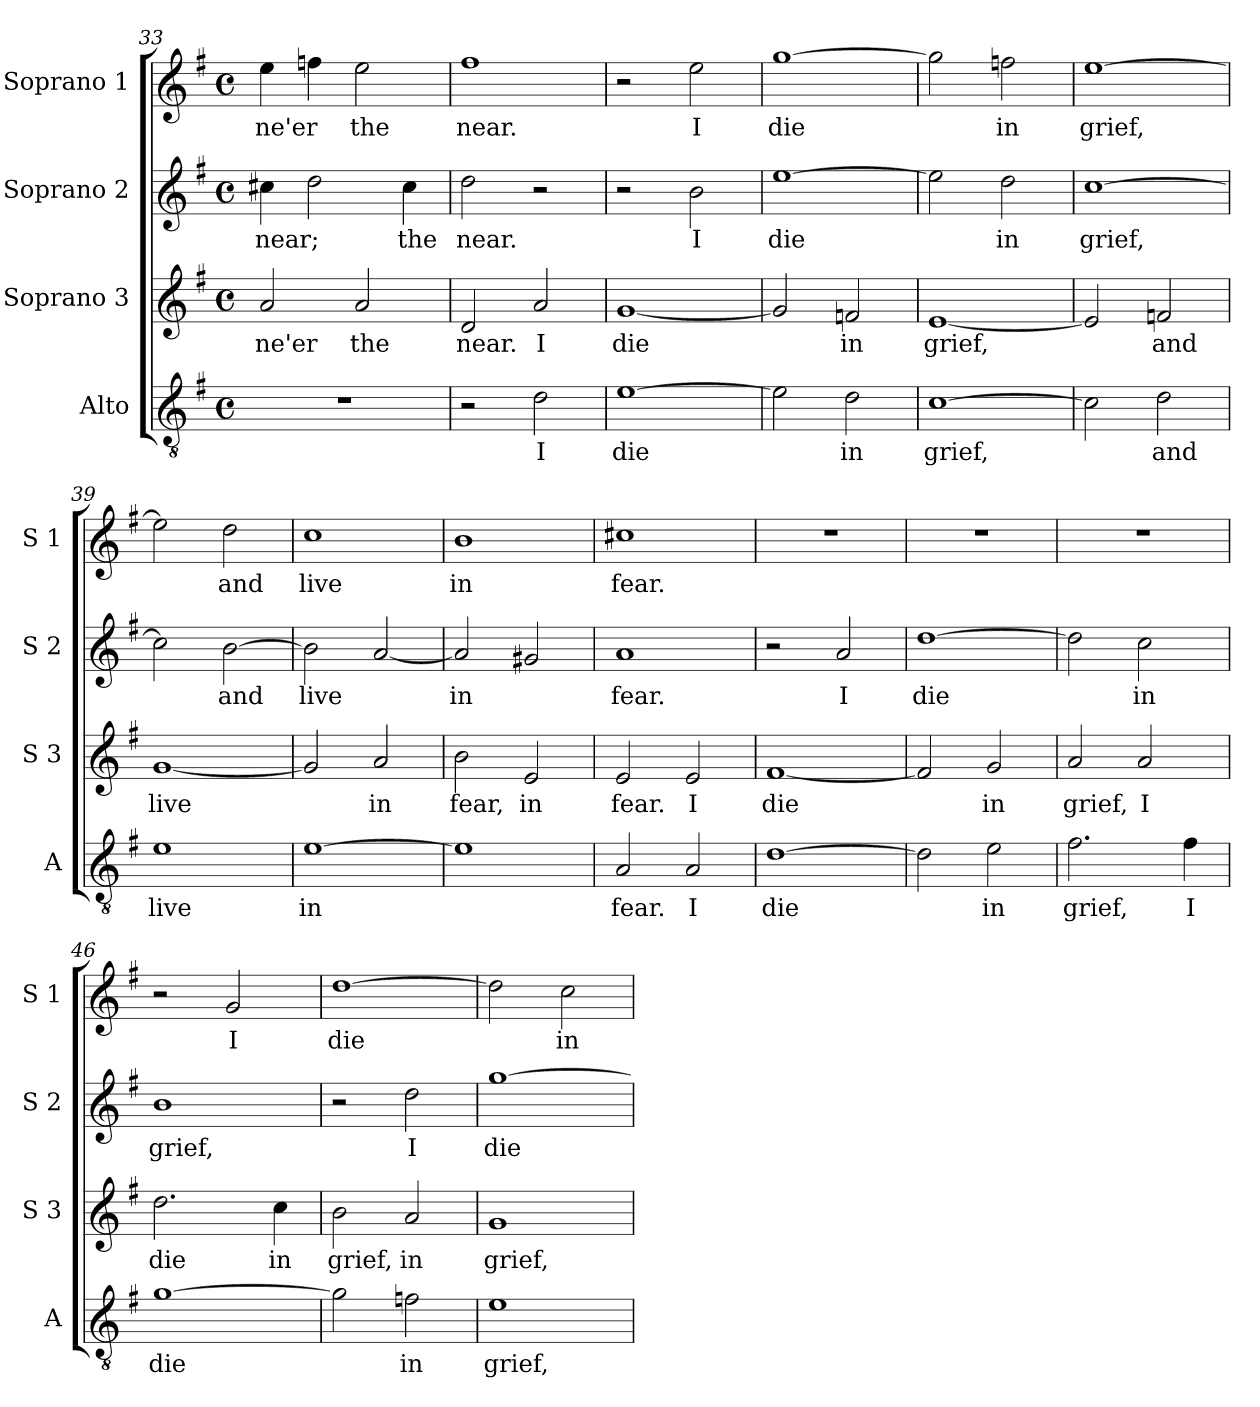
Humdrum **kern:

**kern	**text	**kern	**text	**kern	**text	**kern	**text
*part4	*part4	*part3	*part3	*part2	*part2	*part1	*part1
*staff4	*staff4	*staff3	*staff3	*staff2	*staff2	*staff1	*staff1
*I"Alto	*	*I"Soprano 3	*	*I"Soprano 2	*	*I"Soprano 1	*
*I'A	*	*I'S 3	*	*I'S 2	*	*I'S 1	*
!!LO:PB:g=z
*clefGv2	*	*clefG2	*	*clefG2	*	*clefG2	*
*k[f#]	*	*k[f#]	*	*k[f#]	*	*k[f#]	*
*G:	*	*G:	*	*G:	*	*G:	*
*M4/4	*	*M4/4	*	*M4/4	*	*M4/4	*
*met(c)	*	*met(c)	*	*met(c)	*	*met(c)	*
=33	=33	=33	=33	=33	=33	=33	=33
!	!	!	!LO:LY:b	!	!LO:LY:b	!	!LO:LY:b
1r	.	2a/	ne'er	4cc#X\	near;	4ee\	ne'er
.	.	.	.	2dd\	.	4ffn\	.
!	!	!	!LO:LY:b	!	!	!	!LO:LY:b
.	.	2a/	the	.	.	2ee\	the
!	!	!	!	!	!LO:LY:b	!	!
.	.	.	.	4cc#\	the	.	.
=34	=34	=34	=34	=34	=34	=34	=34
!	!	!	!LO:LY:b	!	!LO:LY:b	!	!LO:LY:b
2r	.	2d/	near.	2dd\	near.	1ff#	near.
!	!LO:LY:b	!	!LO:LY:b	!	!	!	!
2d\	I	2a/	I	2r	.	.	.
=35	=35	=35	=35	=35	=35	=35	=35
!	!LO:LY:b	!	!LO:LY:b	!	!	!	!
[1e	die	[1g	die	2r	.	2r	.
!	!	!	!	!	!LO:LY:b	!	!LO:LY:b
.	.	.	.	2b\	I	2ee\	I
=36	=36	=36	=36	=36	=36	=36	=36
!	!	!	!	!	!LO:LY:b	!	!LO:LY:b
2e\]	.	2g/]	.	[1ee	die	[1gg	die
!	!LO:LY:b	!	!LO:LY:b	!	!	!	!
2d\	in	2fn/	in	.	.	.	.
=37	=37	=37	=37	=37	=37	=37	=37
!	!LO:LY:b	!	!LO:LY:b	!	!	!	!
[1c	grief,	[1e	grief,	2ee\]	.	2gg\]	.
!	!	!	!	!	!LO:LY:b	!	!LO:LY:b
.	.	.	.	2dd\	in	2ffn\	in
=38	=38	=38	=38	=38	=38	=38	=38
!	!	!	!	!	!LO:LY:b	!	!LO:LY:b
2c\]	.	2e/]	.	[1cc	grief,	[1ee	grief,
!	!LO:LY:b	!	!LO:LY:b	!	!	!	!
2d\	and	2fn/	and	.	.	.	.
=39	=39	=39	=39	=39	=39	=39	=39
!	!LO:LY:b	!	!LO:LY:b	!	!	!	!
1e	live	[1g	live	2cc\]	.	2ee\]	.
!	!	!	!	!	!LO:LY:b	!	!LO:LY:b
.	.	.	.	[2b\	and	2dd\	and
=40	=40	=40	=40	=40	=40	=40	=40
!	!LO:LY:b	!	!	!	!LO:LY:b	!	!LO:LY:b
[1e	in	2g/]	.	2b\]	live	1cc	live
!	!	!	!LO:LY:b	!	!	!	!
.	.	2a/	in	[2a/	.	.	.
!!LO:LB:g=z
=41	=41	=41	=41	=41	=41	=41	=41
!	!	!	!LO:LY:b	!	!LO:LY:b	!	!LO:LY:b
1e]	.	2b\	fear,	2a/]	in	1b	in
!	!	!	!LO:LY:b	!	!	!	!
.	.	2e/	in	2g#X/	.	.	.
=42	=42	=42	=42	=42	=42	=42	=42
!	!LO:LY:b	!	!LO:LY:b	!	!LO:LY:b	!	!LO:LY:b
2A/	fear.	2e/	fear.	1a	fear.	1cc#X	fear.
!	!LO:LY:b	!	!LO:LY:b	!	!	!	!
2A/	I	2e/	I	.	.	.	.
=43	=43	=43	=43	=43	=43	=43	=43
!	!LO:LY:b	!	!LO:LY:b	!	!	!	!
[1d	die	[1f#	die	2r	.	1r	.
!	!	!	!	!	!LO:LY:b	!	!
.	.	.	.	2a/	I	.	.
=44	=44	=44	=44	=44	=44	=44	=44
!	!	!	!	!	!LO:LY:b	!	!
2d\]	.	2f#/]	.	[1dd	die	1r	.
!	!LO:LY:b	!	!LO:LY:b	!	!	!	!
2e\	in	2g/	in	.	.	.	.
=45	=45	=45	=45	=45	=45	=45	=45
!	!LO:LY:b	!	!LO:LY:b	!	!	!	!
2.f#\	grief,	2a/	grief,	2dd\]	.	1r	.
!	!	!	!LO:LY:b	!	!LO:LY:b	!	!
.	.	2a/	I	2cc\	in	.	.
!	!LO:LY:b	!	!	!	!	!	!
4f#\	I	.	.	.	.	.	.
=46	=46	=46	=46	=46	=46	=46	=46
!	!LO:LY:b	!	!LO:LY:b	!	!LO:LY:b	!	!
[1g	die	2.dd\	die	1b	grief,	2r	.
!	!	!	!	!	!	!	!LO:LY:b
.	.	.	.	.	.	2g/	I
!	!	!	!LO:LY:b	!	!	!	!
.	.	4cc\	in	.	.	.	.
=47	=47	=47	=47	=47	=47	=47	=47
!	!	!	!LO:LY:b	!	!	!	!LO:LY:b
2g\]	.	2b\	grief,	2r	.	[1dd	die
!	!LO:LY:b	!	!LO:LY:b	!	!LO:LY:b	!	!
2fn\	in	2a/	in	2dd\	I	.	.
=48	=48	=48	=48	=48	=48	=48	=48
!	!LO:LY:b	!	!LO:LY:b	!	!LO:LY:b	!	!
1e	grief,	1g	grief,	[1gg	die	2dd\]	.
!	!	!	!	!	!	!	!LO:LY:b
.	.	.	.	.	.	2cc\	in
=	=	=	=	=	=	=	=
*-	*-	*-	*-	*-	*-	*-	*-
